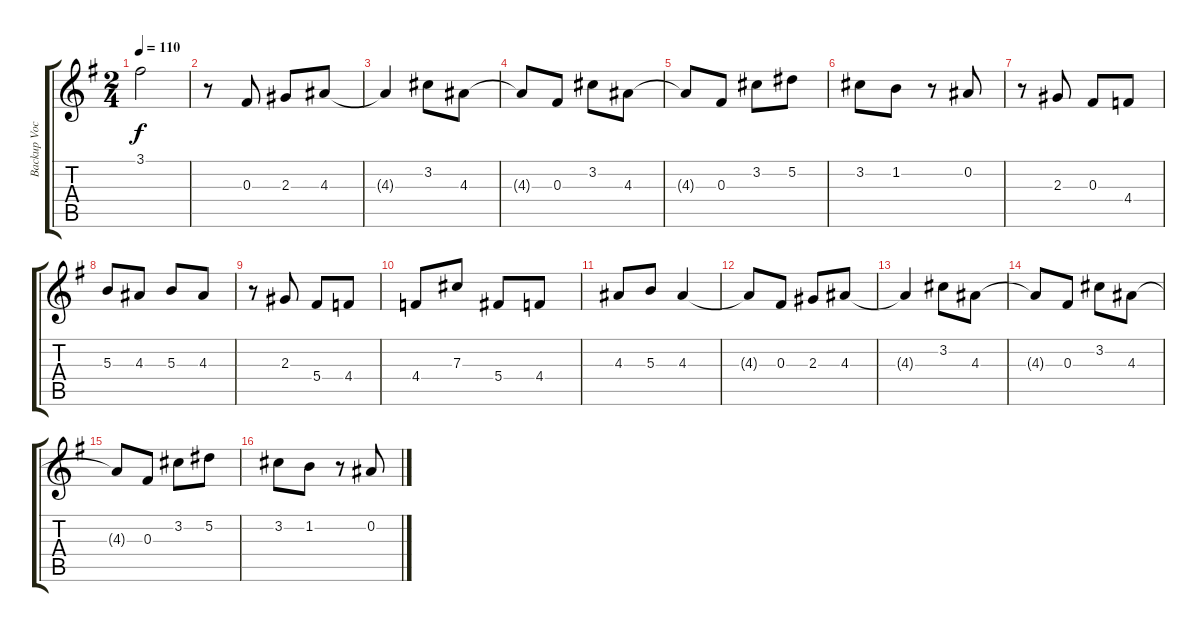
\track ("Backup Vocals" "Backup Voc") {mute instrument overdrivenguitar}
\staff {score tabs}
\tuning (Eb4 Bb3 Gb3 Db3 Ab2 Eb2) {hide}
\ts (2 4)
\tempo 110
\clef g2
\ks g
3.1.2{dy f} |
r.8 0.3.8 2.3.8 4.3.8 |
4.3{t}.4 3.2.8 4.3.8 |
4.3{t}.8 0.3.8 3.2.8 4.3.8 |
4.3{t}.8 0.3.8 3.2.8 5.2.8 |
3.2.8 1.2.8 r.8 0.2.8 |
r.8 2.3.8 0.3.8 4.4.8 |
5.3.8 4.3.8 5.3.8 4.3.8 |
r.8 2.3.8 5.4.8 4.4.8 |
4.4.8 7.3.8 5.4.8 4.4.8 |
4.3.8 5.3.8 4.3.4 |
4.3{t}.8 0.3.8 2.3.8 4.3.8 |
4.3{t}.4 3.2.8 4.3.8 |
4.3{t}.8 0.3.8 3.2.8 4.3.8 |
4.3{t}.8 0.3.8 3.2.8 5.2.8 |
3.2.8 1.2.8 r.8 0.2.8
